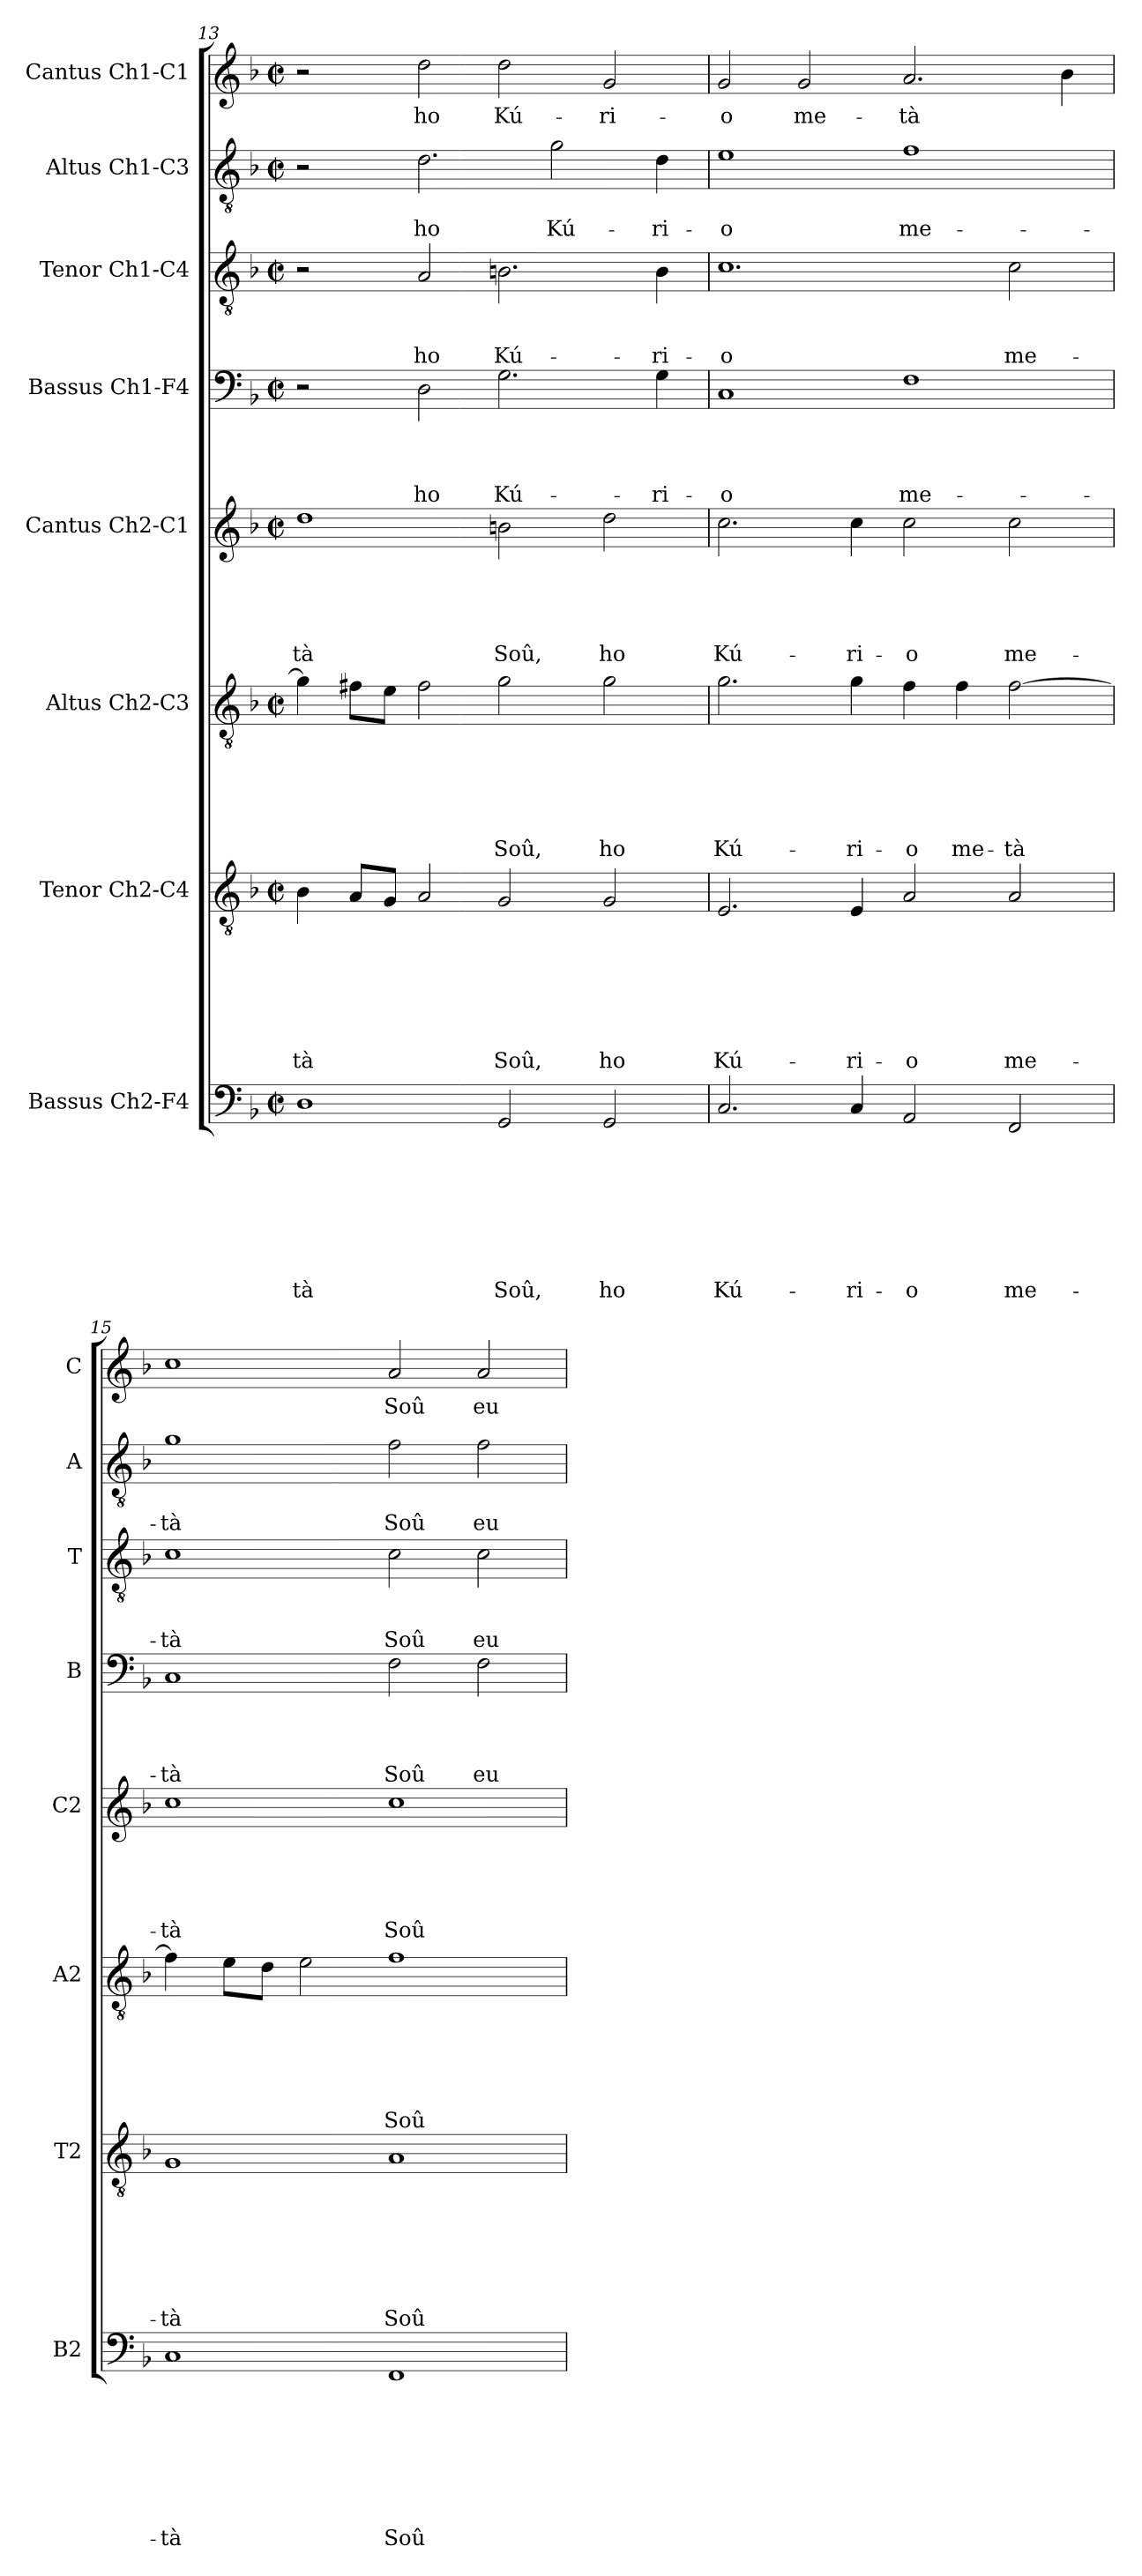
**kern	**text	**text	**text	**text	**text	**text	**text	**text	**kern	**text	**text	**text	**text	**text	**text	**text	**kern	**text	**text	**text	**text	**text	**text	**kern	**text	**text	**text	**text	**text	**kern	**text	**text	**text	**text	**kern	**text	**text	**text	**kern	**text	**text	**kern	**text
*part8	*part8	*part8	*part8	*part8	*part8	*part8	*part8	*part8	*part7	*part7	*part7	*part7	*part7	*part7	*part7	*part7	*part6	*part6	*part6	*part6	*part6	*part6	*part6	*part5	*part5	*part5	*part5	*part5	*part5	*part4	*part4	*part4	*part4	*part4	*part3	*part3	*part3	*part3	*part2	*part2	*part2	*part1	*part1
*staff8	*staff8	*staff8	*staff8	*staff8	*staff8	*staff8	*staff8	*staff8	*staff7	*staff7	*staff7	*staff7	*staff7	*staff7	*staff7	*staff7	*staff6	*staff6	*staff6	*staff6	*staff6	*staff6	*staff6	*staff5	*staff5	*staff5	*staff5	*staff5	*staff5	*staff4	*staff4	*staff4	*staff4	*staff4	*staff3	*staff3	*staff3	*staff3	*staff2	*staff2	*staff2	*staff1	*staff1
*I"Bassus Ch2-F4	*	*	*	*	*	*	*	*	*I"Tenor Ch2-C4	*	*	*	*	*	*	*	*I"Altus Ch2-C3	*	*	*	*	*	*	*I"Cantus Ch2-C1	*	*	*	*	*	*I"Bassus Ch1-F4	*	*	*	*	*I"Tenor Ch1-C4	*	*	*	*I"Altus Ch1-C3	*	*	*I"Cantus Ch1-C1	*
*I'B2	*	*	*	*	*	*	*	*	*I'T2	*	*	*	*	*	*	*	*I'A2	*	*	*	*	*	*	*I'C2	*	*	*	*	*	*I'B	*	*	*	*	*I'T	*	*	*	*I'A	*	*	*I'C	*
*clefF4	*	*	*	*	*	*	*	*	*clefGv2	*	*	*	*	*	*	*	*clefGv2	*	*	*	*	*	*	*clefG2	*	*	*	*	*	*clefF4	*	*	*	*	*clefGv2	*	*	*	*clefGv2	*	*	*clefG2	*
*k[b-]	*	*	*	*	*	*	*	*	*k[b-]	*	*	*	*	*	*	*	*k[b-]	*	*	*	*	*	*	*k[b-]	*	*	*	*	*	*k[b-]	*	*	*	*	*k[b-]	*	*	*	*k[b-]	*	*	*k[b-]	*
*F:	*	*	*	*	*	*	*	*	*F:	*	*	*	*	*	*	*	*F:	*	*	*	*	*	*	*F:	*	*	*	*	*	*F:	*	*	*	*	*F:	*	*	*	*F:	*	*	*F:	*
*M2/2	*	*	*	*	*	*	*	*	*M2/2	*	*	*	*	*	*	*	*M2/2	*	*	*	*	*	*	*M2/2	*	*	*	*	*	*M2/2	*	*	*	*	*M2/2	*	*	*	*M2/2	*	*	*M2/2	*
*met(c|)	*	*	*	*	*	*	*	*	*met(c|)	*	*	*	*	*	*	*	*met(c|)	*	*	*	*	*	*	*met(c|)	*	*	*	*	*	*met(c|)	*	*	*	*	*met(c|)	*	*	*	*met(c|)	*	*	*met(c|)	*
=13	=13	=13	=13	=13	=13	=13	=13	=13	=13	=13	=13	=13	=13	=13	=13	=13	=13	=13	=13	=13	=13	=13	=13	=13	=13	=13	=13	=13	=13	=13	=13	=13	=13	=13	=13	=13	=13	=13	=13	=13	=13	=13	=13
!	!	!	!	!	!	!	!	!LO:LY:b	!	!	!	!	!	!	!	!LO:LY:b	!	!	!	!	!	!	!	!	!	!	!	!	!LO:LY:b	!	!	!	!	!	!	!	!	!	!	!	!	!	!
1D	.	.	.	.	.	.	.	-tà	4B-\	.	.	.	.	.	.	-tà	4g\]	.	.	.	.	.	.	1dd	.	.	.	.	-tà	2r	.	.	.	.	2r	.	.	.	2r	.	.	2r	.
.	.	.	.	.	.	.	.	.	8A/L	.	.	.	.	.	.	.	8f#X\L	.	.	.	.	.	.	.	.	.	.	.	.	.	.	.	.	.	.	.	.	.	.	.	.	.	.
.	.	.	.	.	.	.	.	.	8G/J	.	.	.	.	.	.	.	8e\J	.	.	.	.	.	.	.	.	.	.	.	.	.	.	.	.	.	.	.	.	.	.	.	.	.	.
!	!	!	!	!	!	!	!	!	!	!	!	!	!	!	!	!	!	!	!	!	!	!	!	!	!	!	!	!	!	!	!	!	!	!LO:LY:b	!	!	!	!LO:LY:b	!	!	!LO:LY:b	!	!LO:LY:b
.	.	.	.	.	.	.	.	.	2A/	.	.	.	.	.	.	.	2f#\	.	.	.	.	.	.	.	.	.	.	.	.	2D\	.	.	.	ho	2A/	.	.	ho	2.d\	.	ho	2dd\	ho
!	!	!	!	!	!	!	!	!LO:LY:b	!	!	!	!	!	!	!	!LO:LY:b	!	!	!	!	!	!	!LO:LY:b	!	!	!	!	!	!LO:LY:b	!	!	!	!	!LO:LY:b	!	!	!	!LO:LY:b	!	!	!	!	!LO:LY:b
2GG/	.	.	.	.	.	.	.	Soû,	2G/	.	.	.	.	.	.	Soû,	2g\	.	.	.	.	.	Soû,	2bn\	.	.	.	.	Soû,	2.G\	.	.	.	Kú-	2.Bn\	.	.	Kú-	.	.	.	2dd\	Kú-
!	!	!	!	!	!	!	!	!	!	!	!	!	!	!	!	!	!	!	!	!	!	!	!	!	!	!	!	!	!	!	!	!	!	!	!	!	!	!	!	!	!LO:LY:b	!	!
.	.	.	.	.	.	.	.	.	.	.	.	.	.	.	.	.	.	.	.	.	.	.	.	.	.	.	.	.	.	.	.	.	.	.	.	.	.	.	2g\	.	Kú-	.	.
!	!	!	!	!	!	!	!	!LO:LY:b	!	!	!	!	!	!	!	!LO:LY:b	!	!	!	!	!	!	!LO:LY:b	!	!	!	!	!	!LO:LY:b	!	!	!	!	!	!	!	!	!	!	!	!	!	!LO:LY:b
2GG/	.	.	.	.	.	.	.	ho	2G/	.	.	.	.	.	.	ho	2g\	.	.	.	.	.	ho	2dd\	.	.	.	.	ho	.	.	.	.	.	.	.	.	.	.	.	.	2g/	-ri-
!	!	!	!	!	!	!	!	!	!	!	!	!	!	!	!	!	!	!	!	!	!	!	!	!	!	!	!	!	!	!	!	!	!	!LO:LY:b	!	!	!	!LO:LY:b	!	!	!LO:LY:b	!	!
.	.	.	.	.	.	.	.	.	.	.	.	.	.	.	.	.	.	.	.	.	.	.	.	.	.	.	.	.	.	4G\	.	.	.	-ri-	4B\	.	.	-ri-	4d\	.	-ri-	.	.
=14	=14	=14	=14	=14	=14	=14	=14	=14	=14	=14	=14	=14	=14	=14	=14	=14	=14	=14	=14	=14	=14	=14	=14	=14	=14	=14	=14	=14	=14	=14	=14	=14	=14	=14	=14	=14	=14	=14	=14	=14	=14	=14	=14
!	!	!	!	!	!	!	!	!LO:LY:b	!	!	!	!	!	!	!	!LO:LY:b	!	!	!	!	!	!	!LO:LY:b	!	!	!	!	!	!LO:LY:b	!	!	!	!	!LO:LY:b	!	!	!	!LO:LY:b	!	!	!LO:LY:b	!	!LO:LY:b
2.C/	.	.	.	.	.	.	.	Kú-	2.E/	.	.	.	.	.	.	Kú-	2.g\	.	.	.	.	.	Kú-	2.cc\	.	.	.	.	Kú-	1C	.	.	.	-o	1.c	.	.	-o	1e	.	-o	2g/	-o
!	!	!	!	!	!	!	!	!	!	!	!	!	!	!	!	!	!	!	!	!	!	!	!	!	!	!	!	!	!	!	!	!	!	!	!	!	!	!	!	!	!	!	!LO:LY:b
.	.	.	.	.	.	.	.	.	.	.	.	.	.	.	.	.	.	.	.	.	.	.	.	.	.	.	.	.	.	.	.	.	.	.	.	.	.	.	.	.	.	2g/	me-
!	!	!	!	!	!	!	!	!LO:LY:b	!	!	!	!	!	!	!	!LO:LY:b	!	!	!	!	!	!	!LO:LY:b	!	!	!	!	!	!LO:LY:b	!	!	!	!	!	!	!	!	!	!	!	!	!	!
4C/	.	.	.	.	.	.	.	-ri-	4E/	.	.	.	.	.	.	-ri-	4g\	.	.	.	.	.	-ri-	4cc\	.	.	.	.	-ri-	.	.	.	.	.	.	.	.	.	.	.	.	.	.
!	!	!	!	!	!	!	!	!LO:LY:b	!	!	!	!	!	!	!	!LO:LY:b	!	!	!	!	!	!	!LO:LY:b	!	!	!	!	!	!LO:LY:b	!	!	!	!	!LO:LY:b	!	!	!	!	!	!	!LO:LY:b	!	!LO:LY:b
2AA/	.	.	.	.	.	.	.	-o	2A/	.	.	.	.	.	.	-o	4f\	.	.	.	.	.	-o	2cc\	.	.	.	.	-o	1F	.	.	.	me-	.	.	.	.	1f	.	me-	2.a/	-tà
!	!	!	!	!	!	!	!	!	!	!	!	!	!	!	!	!	!	!	!	!	!	!	!LO:LY:b	!	!	!	!	!	!	!	!	!	!	!	!	!	!	!	!	!	!	!	!
.	.	.	.	.	.	.	.	.	.	.	.	.	.	.	.	.	4f\	.	.	.	.	.	me-	.	.	.	.	.	.	.	.	.	.	.	.	.	.	.	.	.	.	.	.
!	!	!	!	!	!	!	!	!LO:LY:b	!	!	!	!	!	!	!	!LO:LY:b	!	!	!	!	!	!	!LO:LY:b	!	!	!	!	!	!LO:LY:b	!	!	!	!	!	!	!	!	!LO:LY:b	!	!	!	!	!
2FF/	.	.	.	.	.	.	.	me-	2A/	.	.	.	.	.	.	me-	[2f\	.	.	.	.	.	-tà	2cc\	.	.	.	.	me-	.	.	.	.	.	2c\	.	.	me-	.	.	.	.	.
.	.	.	.	.	.	.	.	.	.	.	.	.	.	.	.	.	.	.	.	.	.	.	.	.	.	.	.	.	.	.	.	.	.	.	.	.	.	.	.	.	.	4b-\	.
=15	=15	=15	=15	=15	=15	=15	=15	=15	=15	=15	=15	=15	=15	=15	=15	=15	=15	=15	=15	=15	=15	=15	=15	=15	=15	=15	=15	=15	=15	=15	=15	=15	=15	=15	=15	=15	=15	=15	=15	=15	=15	=15	=15
!	!	!	!	!	!	!	!	!LO:LY:b	!	!	!	!	!	!	!	!LO:LY:b	!	!	!	!	!	!	!	!	!	!	!	!	!LO:LY:b	!	!	!	!	!LO:LY:b	!	!	!	!LO:LY:b	!	!	!LO:LY:b	!	!
1C	.	.	.	.	.	.	.	-tà	1G	.	.	.	.	.	.	-tà	4f\]	.	.	.	.	.	.	1cc	.	.	.	.	-tà	1C	.	.	.	-tà	1c	.	.	-tà	1g	.	-tà	1cc	.
.	.	.	.	.	.	.	.	.	.	.	.	.	.	.	.	.	8e\L	.	.	.	.	.	.	.	.	.	.	.	.	.	.	.	.	.	.	.	.	.	.	.	.	.	.
.	.	.	.	.	.	.	.	.	.	.	.	.	.	.	.	.	8d\J	.	.	.	.	.	.	.	.	.	.	.	.	.	.	.	.	.	.	.	.	.	.	.	.	.	.
.	.	.	.	.	.	.	.	.	.	.	.	.	.	.	.	.	2e\	.	.	.	.	.	.	.	.	.	.	.	.	.	.	.	.	.	.	.	.	.	.	.	.	.	.
!	!	!	!	!	!	!	!	!LO:LY:b	!	!	!	!	!	!	!	!LO:LY:b	!	!	!	!	!	!	!LO:LY:b	!	!	!	!	!	!LO:LY:b	!	!	!	!	!LO:LY:b	!	!	!	!LO:LY:b	!	!	!LO:LY:b	!	!LO:LY:b
1FF	.	.	.	.	.	.	.	Soû	1A	.	.	.	.	.	.	Soû	1f	.	.	.	.	.	Soû	1cc	.	.	.	.	Soû	2F\	.	.	.	Soû	2c\	.	.	Soû	2f\	.	Soû	2a/	Soû
!	!	!	!	!	!	!	!	!	!	!	!	!	!	!	!	!	!	!	!	!	!	!	!	!	!	!	!	!	!	!	!	!	!	!LO:LY:b	!	!	!	!LO:LY:b	!	!	!LO:LY:b	!	!LO:LY:b
.	.	.	.	.	.	.	.	.	.	.	.	.	.	.	.	.	.	.	.	.	.	.	.	.	.	.	.	.	.	2F\	.	.	.	eu-	2c\	.	.	eu-	2f\	.	eu-	2a/	eu-
=	=	=	=	=	=	=	=	=	=	=	=	=	=	=	=	=	=	=	=	=	=	=	=	=	=	=	=	=	=	=	=	=	=	=	=	=	=	=	=	=	=	=	=
*-	*-	*-	*-	*-	*-	*-	*-	*-	*-	*-	*-	*-	*-	*-	*-	*-	*-	*-	*-	*-	*-	*-	*-	*-	*-	*-	*-	*-	*-	*-	*-	*-	*-	*-	*-	*-	*-	*-	*-	*-	*-	*-	*-
